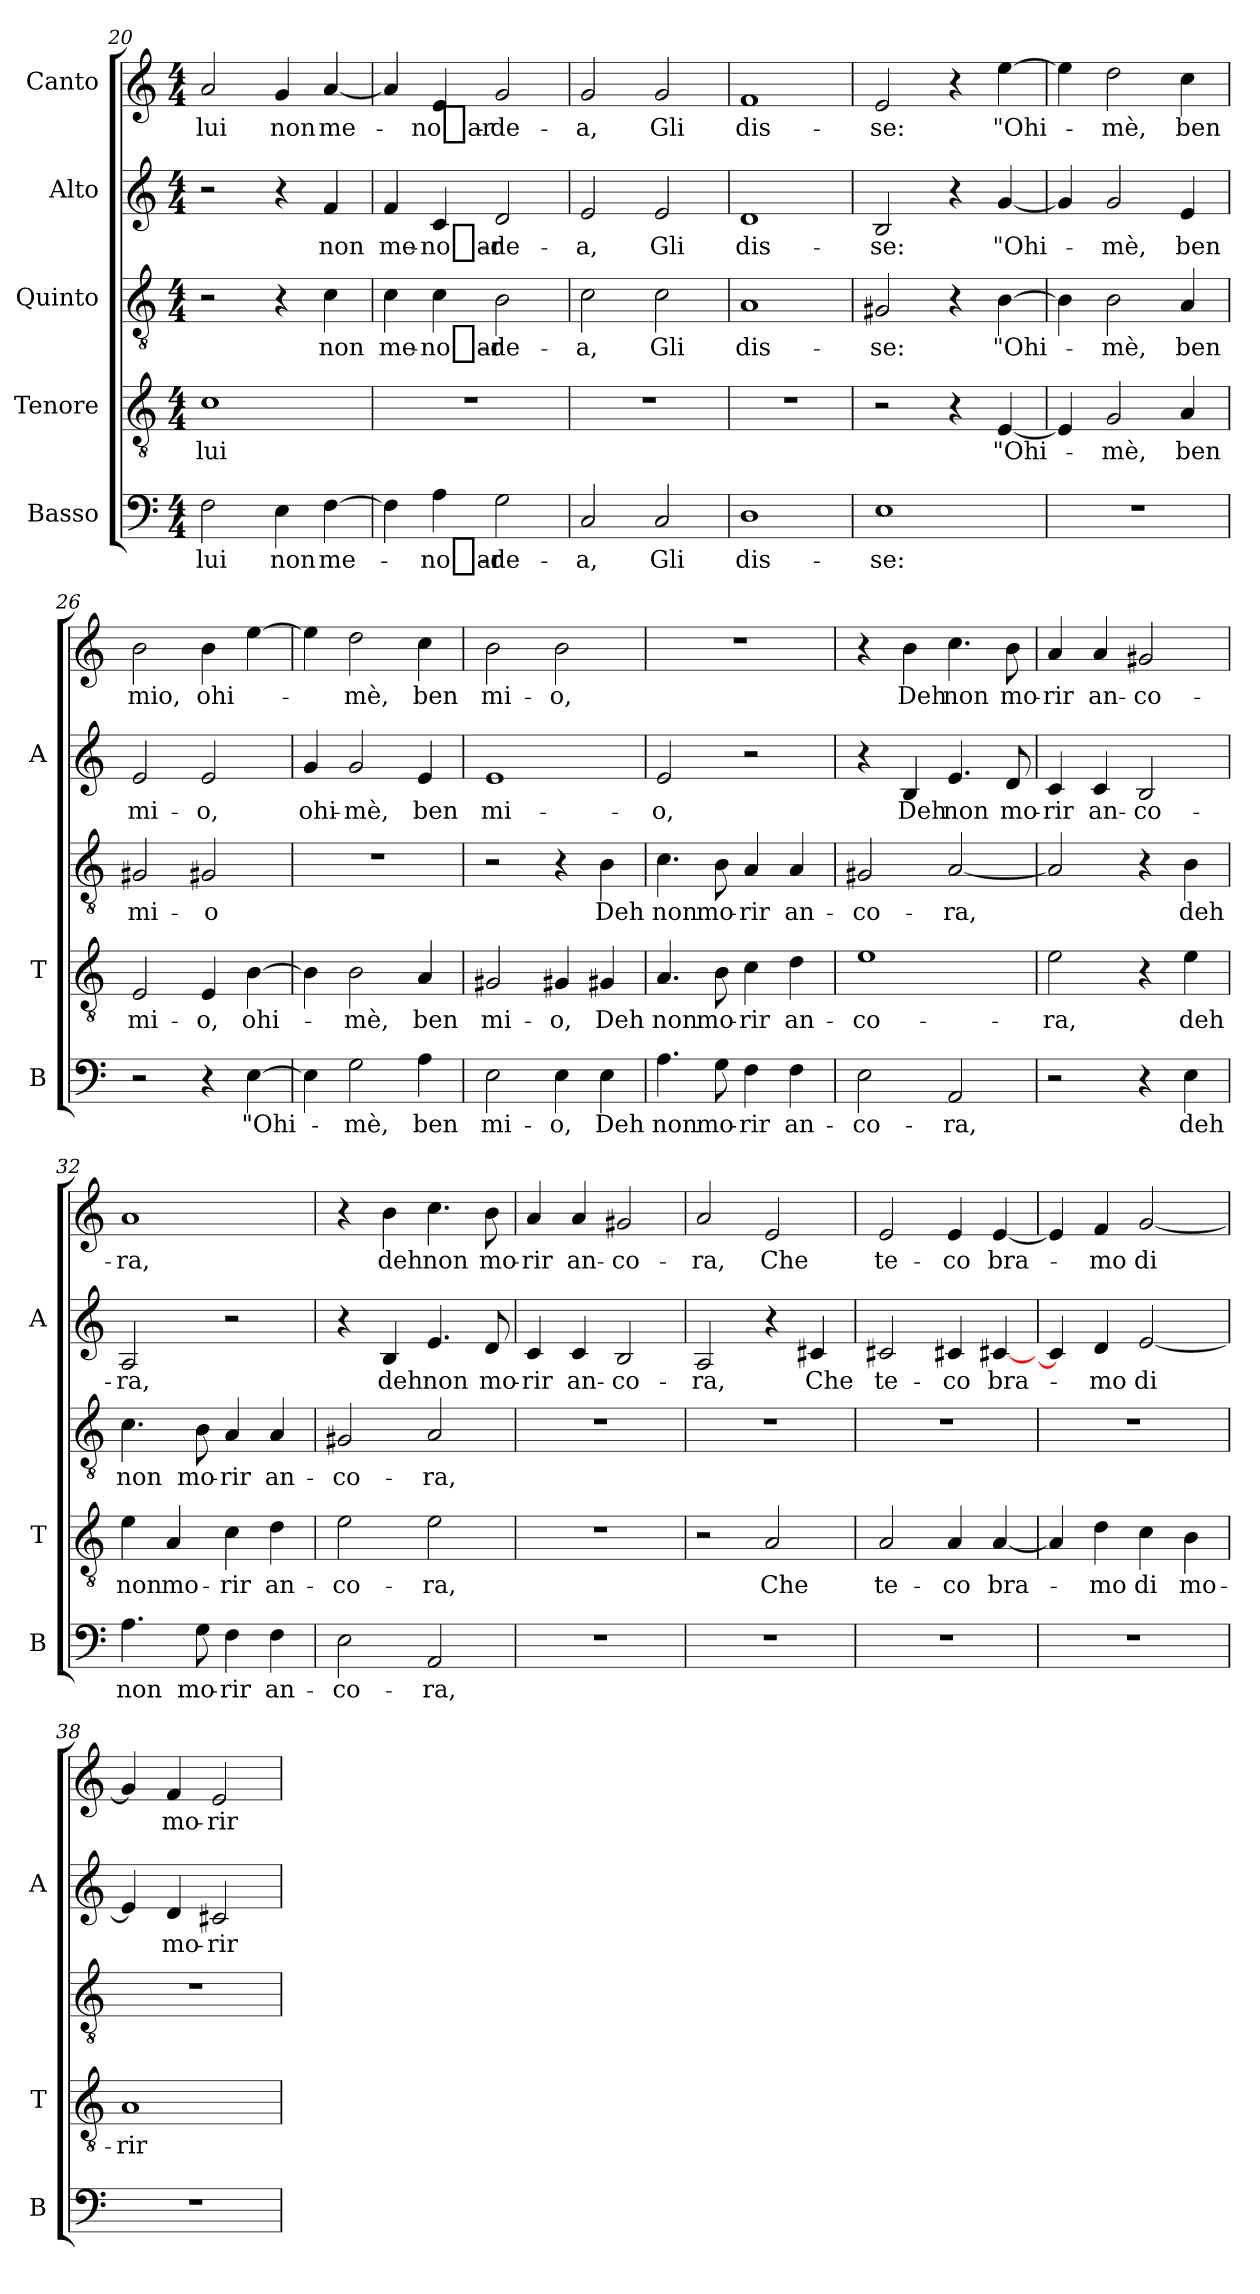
**kern	**text	**kern	**text	**kern	**text	**kern	**text	**kern	**text
*part5	*part5	*part4	*part4	*part3	*part3	*part2	*part2	*part1	*part1
*staff5	*staff5	*staff4	*staff4	*staff3	*staff3	*staff2	*staff2	*staff1	*staff1
*I"Basso	*	*I"Tenore	*	*I"Quinto	*	*I"Alto	*	*I"Canto	*
*I'B	*	*I'T	*	*	*	*I'A	*	*	*
*clefF4	*	*clefGv2	*	*clefGv2	*	*clefG2	*	*clefG2	*
*k[]	*	*k[]	*	*k[]	*	*k[]	*	*k[]	*
*C:	*	*C:	*	*C:	*	*C:	*	*C:	*
*M4/4	*	*M4/4	*	*M4/4	*	*M4/4	*	*M4/4	*
=20	=20	=20	=20	=20	=20	=20	=20	=20	=20
2F	-lui	1c	-lui	2r	.	2r	.	2a	-lui
4E	-non	.	.	4r	.	4r	.	4g	-non
[4F	me-	.	.	4c	-non	4f	-non	[4a	me-
=21	=21	=21	=21	=21	=21	=21	=21	=21	=21
4F]	.	1r	.	4c	me-	4f	me-	4a]	.
4A	no_ar-	.	.	4c	no_ar-	4c	no_ar-	4e	no_ar-
2G	de-	.	.	2B	de-	2d	de-	2g	de-
=22	=22	=22	=22	=22	=22	=22	=22	=22	=22
2C	-a,	1r	.	2c	-a,	2e	-a,	2g	-a,
2C	-Gli	.	.	2c	-Gli	2e	-Gli	2g	-Gli
=23	=23	=23	=23	=23	=23	=23	=23	=23	=23
1D	dis-	1r	.	1A	dis-	1d	dis-	1f	dis-
=24	=24	=24	=24	=24	=24	=24	=24	=24	=24
1E	-se:	2r	.	2G#X	-se:	2B	-se:	2e	-se:
.	.	4r	.	4r	.	4r	.	4r	.
.	.	[4E	"Ohi-	[4B	"Ohi-	[4g	"Ohi-	[4ee	"Ohi-
=25	=25	=25	=25	=25	=25	=25	=25	=25	=25
1r	.	4E]	.	4B]	.	4g]	.	4ee]	.
.	.	2G	-mè,	2B	-mè,	2g	-mè,	2dd	-mè,
.	.	4A	-ben	4A	-ben	4e	-ben	4cc	-ben
=26	=26	=26	=26	=26	=26	=26	=26	=26	=26
2r	.	2E	mi-	2G#X	mi-	2e	mi-	2b	-mio,
4r	.	4E	-o,	2G#X	-o	2e	-o,	4b	ohi-
[4E	"Ohi-	[4B	ohi-	.	.	.	.	[4ee	.
=27	=27	=27	=27	=27	=27	=27	=27	=27	=27
4E]	.	4B]	.	1r	.	4g	ohi-	4ee]	.
2G	-mè,	2B	-mè,	.	.	2g	-mè,	2dd	-mè,
4A	-ben	4A	-ben	.	.	4e	-ben	4cc	-ben
=28	=28	=28	=28	=28	=28	=28	=28	=28	=28
2E	mi-	2G#X	mi-	2r	.	1e	mi-	2b	mi-
4E	-o,	4G#X	-o,	4r	.	.	.	2b	-o,
4E	-Deh	4G#X	-Deh	4B	-Deh	.	.	.	.
=29	=29	=29	=29	=29	=29	=29	=29	=29	=29
4.A	-non	4.A	-non	4.c	-non	2e	-o,	1r	.
8G	mo-	8B	mo-	8B	mo-	.	.	.	.
4F	-rir	4c	-rir	4A	-rir	2r	.	.	.
4F	an-	4d	an-	4A	an-	.	.	.	.
=30	=30	=30	=30	=30	=30	=30	=30	=30	=30
2E	co-	1e	co-	2G#X	co-	4r	.	4r	.
.	.	.	.	.	.	4B	-Deh	4b	-Deh
2AA	-ra,	.	.	[2A	-ra,	4.e	-non	4.cc	-non
.	.	.	.	.	.	8d	mo-	8b	mo-
=31	=31	=31	=31	=31	=31	=31	=31	=31	=31
2r	.	2e	-ra,	2A]	.	4c	-rir	4a	-rir
.	.	.	.	.	.	4c	an-	4a	an-
4r	.	4r	.	4r	.	2B	co-	2g#X	co-
4E	-deh	4e	-deh	4B	-deh	.	.	.	.
=32	=32	=32	=32	=32	=32	=32	=32	=32	=32
4.A	-non	4e	-non	4.c	-non	2A	-ra,	1a	-ra,
.	.	4A	mo-	.	.	.	.	.	.
8G	mo-	.	.	8B	mo-	.	.	.	.
4F	-rir	4c	-rir	4A	-rir	2r	.	.	.
4F	an-	4d	an-	4A	an-	.	.	.	.
=33	=33	=33	=33	=33	=33	=33	=33	=33	=33
2E	co-	2e	co-	2G#X	co-	4r	.	4r	.
.	.	.	.	.	.	4B	-deh	4b	-deh
2AA	-ra,	2e	-ra,	2A	-ra,	4.e	-non	4.cc	-non
.	.	.	.	.	.	8d	mo-	8b	mo-
=34	=34	=34	=34	=34	=34	=34	=34	=34	=34
1r	.	1r	.	1r	.	4c	-rir	4a	-rir
.	.	.	.	.	.	4c	an-	4a	an-
.	.	.	.	.	.	2B	co-	2g#X	co-
=35	=35	=35	=35	=35	=35	=35	=35	=35	=35
1r	.	2r	.	1r	.	2A	-ra,	2a	-ra,
.	.	2A	-Che	.	.	4r	.	2e	-Che
.	.	.	.	.	.	4c#X	-Che	.	.
=36	=36	=36	=36	=36	=36	=36	=36	=36	=36
1r	.	2A	te-	1r	.	2c#X	te-	2e	te-
.	.	4A	-co	.	.	4c#X	-co	4e	-co
.	.	[4A	bra-	.	.	[4c#X	bra-	[4e	bra-
=37	=37	=37	=37	=37	=37	=37	=37	=37	=37
1r	.	4A]	.	1r	.	4c]	.	4e]	.
.	.	4d	-mo	.	.	4d	-mo	4f	-mo
.	.	4c	-di	.	.	[2e	-di	[2g	-di
.	.	4B	mo-	.	.	.	.	.	.
=38	=38	=38	=38	=38	=38	=38	=38	=38	=38
1r	.	1A	-rir	1r	.	4e]	.	4g]	.
.	.	.	.	.	.	4d	mo-	4f	mo-
.	.	.	.	.	.	2c#X	-rir	2e	-rir
=	=	=	=	=	=	=	=	=	=
*-	*-	*-	*-	*-	*-	*-	*-	*-	*-
